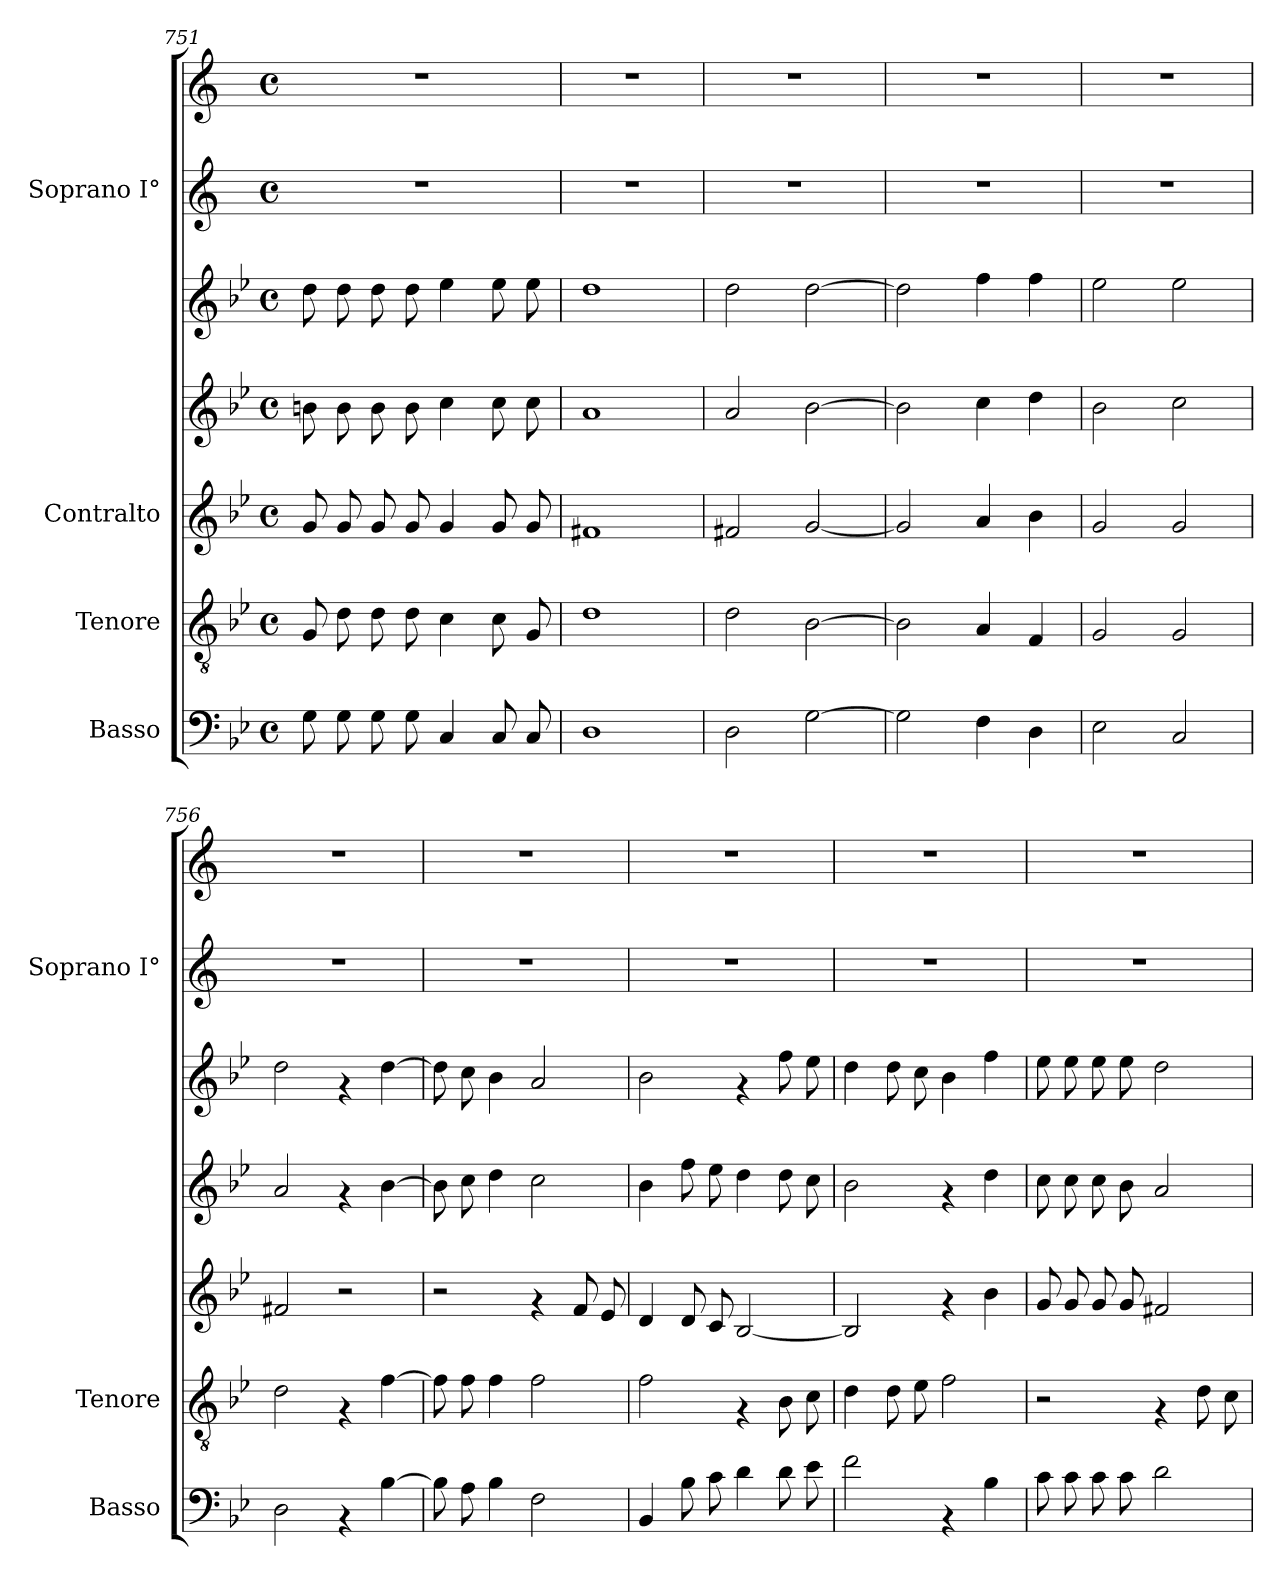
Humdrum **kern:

**kern	**kern	**kern	**kern	**kern	**kern	**kern
*part6	*part5	*part4	*part3	*part2	*part1	*part1
*staff7	*staff6	*staff5	*staff4	*staff3	*staff2	*staff1
*I"Basso	*I"Tenore	*I"Contralto	*	*	*I"Soprano I°	*
*I'Basso	*I'Tenore	*	*	*	*I'Soprano I°	*
*clefF4	*clefGv2	*clefG2	*clefG2	*clefG2	*clefG2	*clefG2
*k[b-e-]	*k[b-e-]	*k[b-e-]	*k[b-e-]	*k[b-e-]	*k[]	*k[]
*B-:	*B-:	*B-:	*B-:	*B-:	*C:	*C:
*M4/4	*M4/4	*M4/4	*M4/4	*M4/4	*M4/4	*M4/4
*met(c)	*met(c)	*met(c)	*met(c)	*met(c)	*met(c)	*met(c)
=751	=751	=751	=751	=751	=751	=751
8G\	8G/	8g/	8bn\	8dd\	1r	1r
8G\	8d\	8g/	8b\	8dd\	.	.
8G\	8d\	8g/	8b\	8dd\	.	.
8G\	8d\	8g/	8b\	8dd\	.	.
4C/	4c\	4g/	4cc\	4ee-\	.	.
8C/	8c\	8g/	8cc\	8ee-\	.	.
8C/	8G/	8g/	8cc\	8ee-\	.	.
!!LO:PB:g=z
=752	=752	=752	=752	=752	=752	=752
1D	1d	1f#X	1a	1dd	1r	1r
=753	=753	=753	=753	=753	=753	=753
2D\	2d\	2f#X/	2a/	2dd\	1r	1r
[>2G\	[>2B-\	[<2g/	[>2b-\	[>2dd\	.	.
=754	=754	=754	=754	=754	=754	=754
2G\]	2B-\]	2g/]	2b-\]	2dd\]	1r	1r
4F\	4A/	4a/	4cc\	4ff\	.	.
4D\	4F/	4b-\	4dd\	4ff\	.	.
=755	=755	=755	=755	=755	=755	=755
2E-\	2G/	2g/	2b-\	2ee-\	1r	1r
2C/	2G/	2g/	2cc\	2ee-\	.	.
=756	=756	=756	=756	=756	=756	=756
2D\	2d\	2f#X/	2a/	2dd\	1r	1r
4rAA	4rF	2r	4rf	4rf	.	.
[<4B-\	[<4f\	.	[<4b-\	[<4dd\	.	.
!!LO:LB:g=z
=757	=757	=757	=757	=757	=757	=757
8B-\]	8f\]	2r	8b-\]	8dd\]	1r	1r
8A\	8f\	.	8cc\	8cc\	.	.
4B-\	4f\	.	4dd\	4b-\	.	.
2F\	2f\	4rf	2cc\	2a/	.	.
.	.	8f/	.	.	.	.
.	.	8e-/	.	.	.	.
=758	=758	=758	=758	=758	=758	=758
4BB-/	2f\	4d/	4b-\	2b-\	1r	1r
8B-\	.	8d/	8ff\	.	.	.
8c\	.	8c/	8ee-\	.	.	.
4d\	4rF	[<2B-/	4dd\	4rf	.	.
8d\	8B-\	.	8dd\	8ff\	.	.
8e-\	8c\	.	8cc\	8ee-\	.	.
=759	=759	=759	=759	=759	=759	=759
2f\	4d\	2B-/]	2b-\	4dd\	1r	1r
.	8d\	.	.	8dd\	.	.
.	8e-\	.	.	8cc\	.	.
4rAA	2f\	4rf	4rf	4b-\	.	.
4B-\	.	4b-\	4dd\	4ff\	.	.
=760	=760	=760	=760	=760	=760	=760
8c\	2r	8g/	8cc\	8ee-\	1r	1r
8c\	.	8g/	8cc\	8ee-\	.	.
8c\	.	8g/	8cc\	8ee-\	.	.
8c\	.	8g/	8b-\	8ee-\	.	.
2d\	4rF	2f#X/	2a/	2dd\	.	.
.	8d\	.	.	.	.	.
.	8c\	.	.	.	.	.
=	=	=	=	=	=	=
*-	*-	*-	*-	*-	*-	*-
